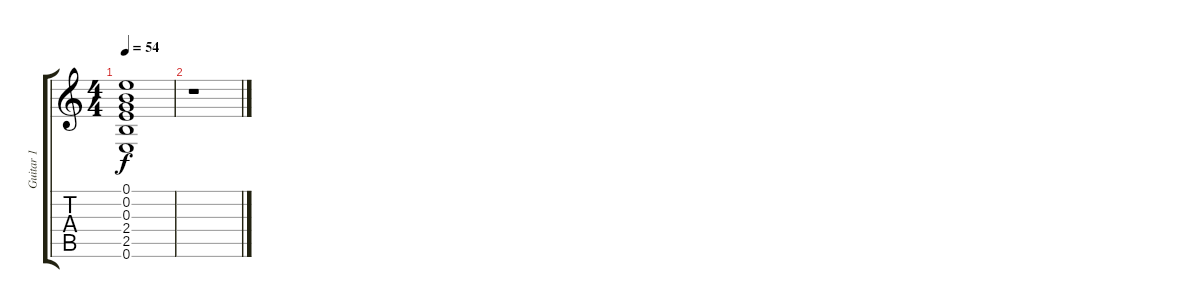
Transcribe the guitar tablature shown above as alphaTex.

\track ("Guitar 1" "Guitar 1") {instrument acousticguitarsteel}
\staff {score tabs}
\tuning (E4 B3 G3 D3 A2 E2) {hide}
\ts (4 4)
\tempo 54
\clef g2
\ks c
(0.1{t} 0.2{t} 0.3{t} 2.4{t} 2.5{t} 0.6{t}).1{dy f} |
r.1
